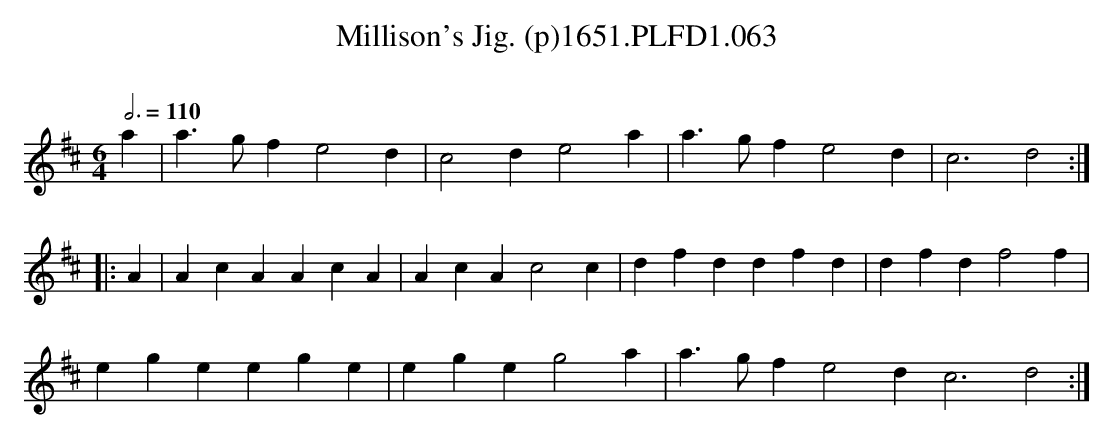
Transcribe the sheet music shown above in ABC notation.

X:1
T:Millison's Jig. (p)1651.PLFD1.063
M:6/4
L:1/4
Q:3/4=110
O:
K:D
a|a>gfe2d|c2de2a|a>gfe2d|c3d2:|
|:A|AcAAcA|AcAc2c|dfddfd|dfdf2f|
egeege|egeg2a|a>gfe2dc3d2:|
